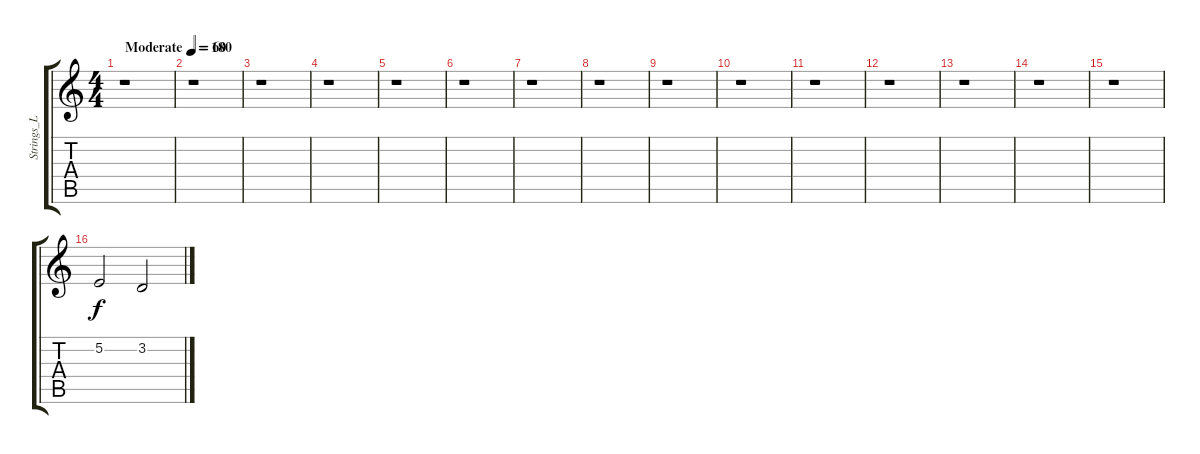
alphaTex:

\track ("Strings_L" "Strings_L") {instrument stringensemble1}
\staff {score tabs}
\tuning (E4 B3 G3 D3 A2 E2) {hide}
\ts (4 4)
\tempo (180 "Moderate")
\clef g2
\ks c
r.1{dy f instrument stringensemble1} |
\tempo 60
r.1 |
r.1 |
r.1 |
r.1 |
r.1 |
r.1 |
r.1 |
r.1 |
r.1 |
r.1 |
r.1 |
r.1 |
r.1 |
r.1 |
5.2.2 3.2.2
